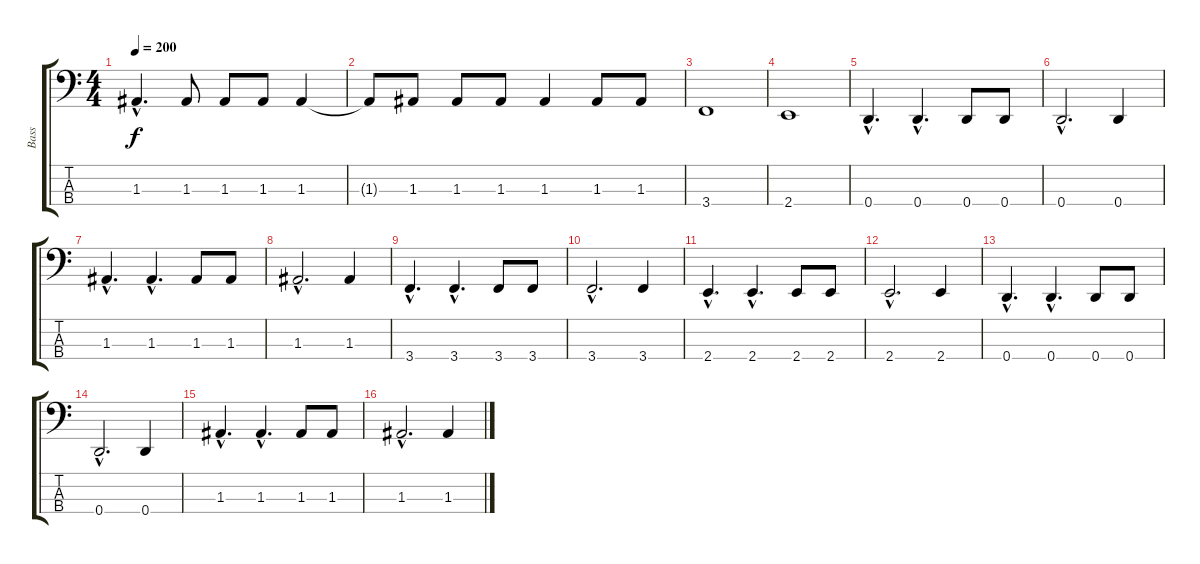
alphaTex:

\track ("Bass" "Bass") {instrument electricbassfinger}
\staff {score tabs}
\tuning (G2 D2 A1 D1) {hide}
\ts (4 4)
\tempo 200
\clef f4
\ks c
1.3{hac}.4{d dy f} 1.3.8 1.3.8 1.3.8 1.3.4 |
1.3{t}.8 1.3.8 1.3.8 1.3.8 1.3.4 1.3.8 1.3.8 |
3.4.1 |
2.4.1 |
0.4{hac}.4{d} 0.4{hac}.4{d} 0.4.8 0.4.8 |
0.4{hac}.2{d} 0.4.4 |
1.3{hac}.4{d} 1.3{hac}.4{d} 1.3.8 1.3.8 |
1.3{hac}.2{d} 1.3.4 |
3.4{hac}.4{d} 3.4{hac}.4{d} 3.4.8 3.4.8 |
3.4{hac}.2{d} 3.4.4 |
2.4{hac}.4{d} 2.4{hac}.4{d} 2.4.8 2.4.8 |
2.4{hac}.2{d} 2.4.4 |
0.4{hac}.4{d} 0.4{hac}.4{d} 0.4.8 0.4.8 |
0.4{hac}.2{d} 0.4.4 |
1.3{hac}.4{d} 1.3{hac}.4{d} 1.3.8 1.3.8 |
1.3{hac}.2{d} 1.3.4
